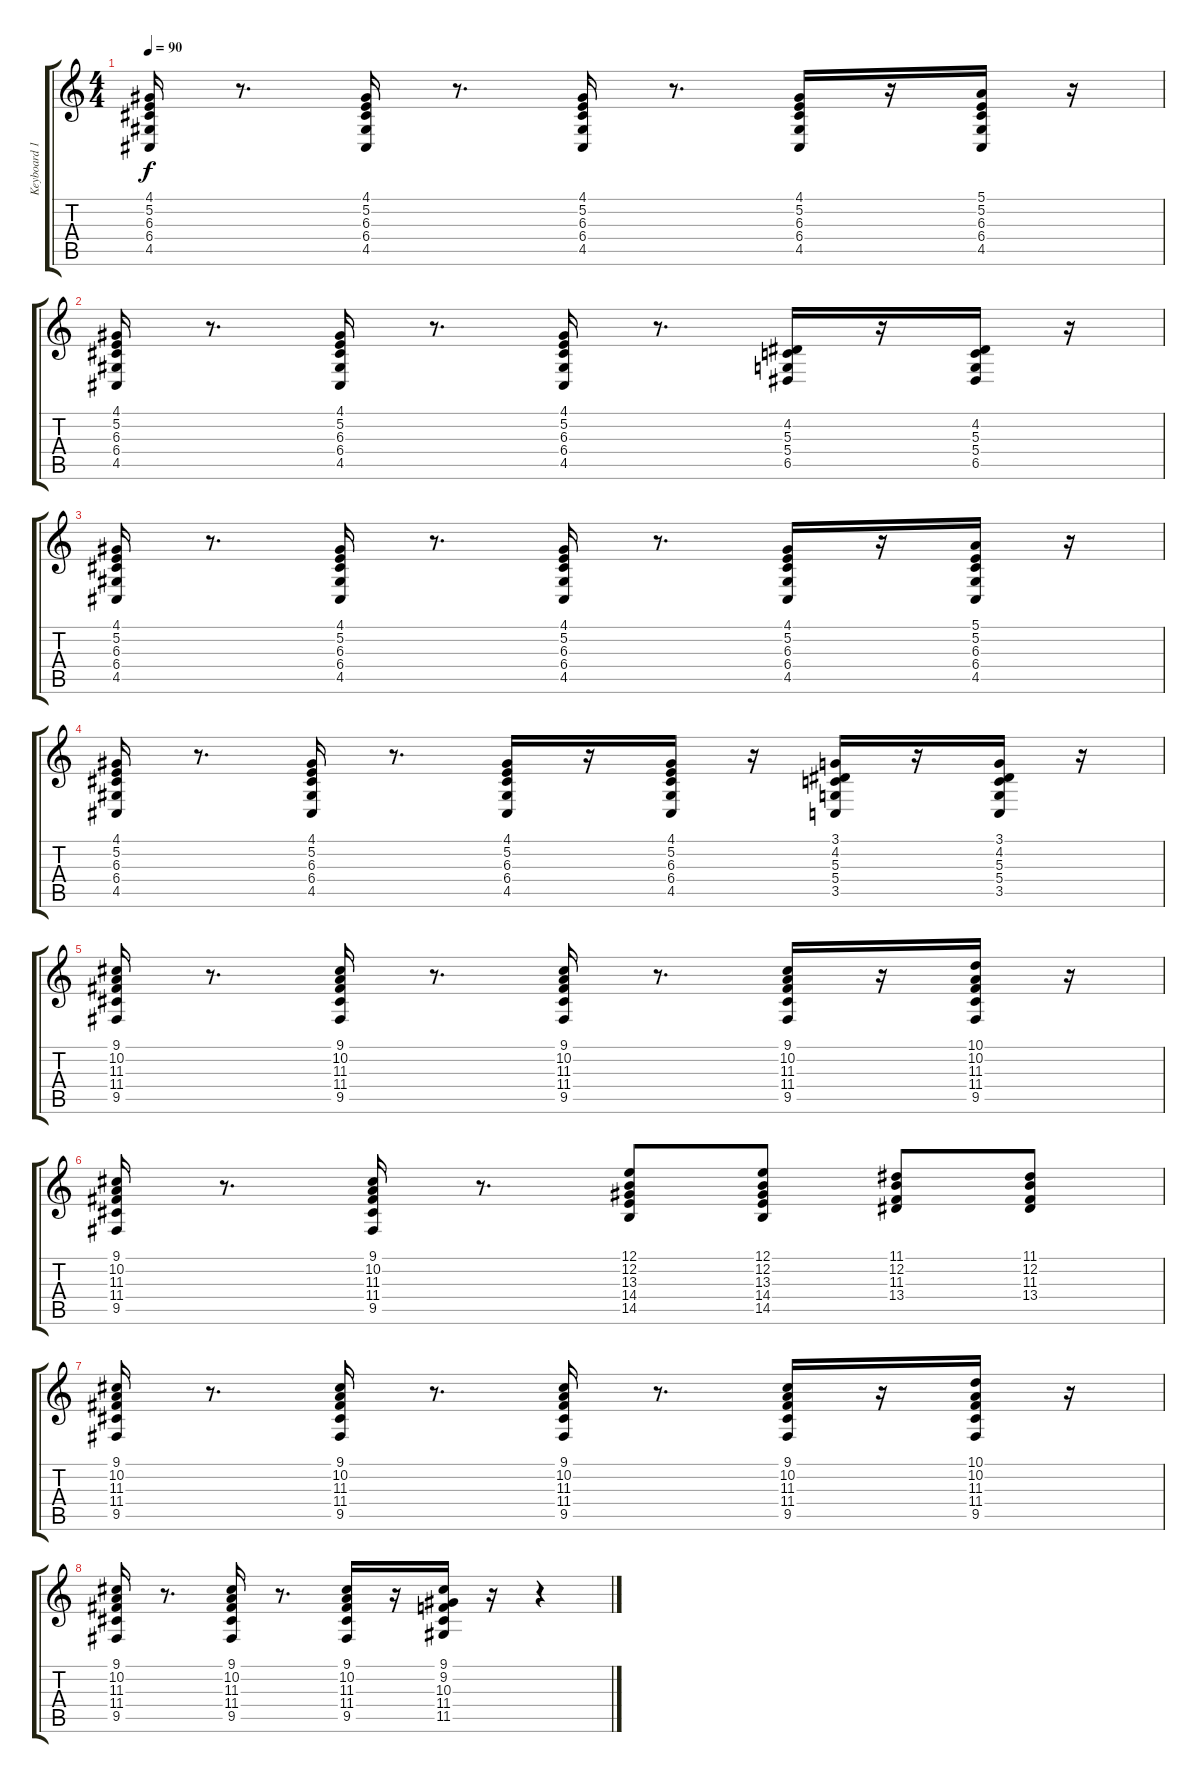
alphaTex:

\track ("Keyboard 1." "Keyboard 1") {instrument stringensemble1}
\staff {score tabs}
\tuning (E4 B3 G3 D3 A2 E2) {hide}
\ts (4 4)
\tempo 90
\clef g2
\ks c
(4.1 5.2 6.3 6.4 4.5).16{dy f} r.8{d} (4.1 5.2 6.3 6.4 4.5).16 r.8{d} (4.1 5.2 6.3 6.4 4.5).16 r.8{d} (4.1 5.2 6.3 6.4 4.5).16 r.16 (5.1 5.2 6.3 6.4 4.5).16 r.16 |
(4.1 5.2 6.3 6.4 4.5).16 r.8{d} (4.1 5.2 6.3 6.4 4.5).16 r.8{d} (4.1 5.2 6.3 6.4 4.5).16 r.8{d} (4.2 5.3 5.4 6.5).16 r.16 (4.2 5.3 5.4 6.5).16 r.16 |
(4.1 5.2 6.3 6.4 4.5).16 r.8{d} (4.1 5.2 6.3 6.4 4.5).16 r.8{d} (4.1 5.2 6.3 6.4 4.5).16 r.8{d} (4.1 5.2 6.3 6.4 4.5).16 r.16 (5.1 5.2 6.3 6.4 4.5).16 r.16 |
(4.1 5.2 6.3 6.4 4.5).16 r.8{d} (4.1 5.2 6.3 6.4 4.5).16 r.8{d} (4.1 5.2 6.3 6.4 4.5).16 r.16 (4.1 5.2 6.3 6.4 4.5).16 r.16 (3.1 4.2 5.3 5.4 3.5).16 r.16 (3.1 4.2 5.3 5.4 3.5).16 r.16 |
(9.1 10.2 11.3 11.4 9.5).16 r.8{d} (9.1 10.2 11.3 11.4 9.5).16 r.8{d} (9.1 10.2 11.3 11.4 9.5).16 r.8{d} (9.1 10.2 11.3 11.4 9.5).16 r.16 (10.1 10.2 11.3 11.4 9.5).16 r.16 |
(9.1 10.2 11.3 11.4 9.5).16 r.8{d} (9.1 10.2 11.3 11.4 9.5).16 r.8{d} (12.1 12.2 13.3 14.4 14.5).8 (12.1 12.2 13.3 14.4 14.5).8 (11.1 12.2 11.3 13.4).8 (11.1 12.2 11.3 13.4).8 |
(9.1 10.2 11.3 11.4 9.5).16 r.8{d} (9.1 10.2 11.3 11.4 9.5).16 r.8{d} (9.1 10.2 11.3 11.4 9.5).16 r.8{d} (9.1 10.2 11.3 11.4 9.5).16 r.16 (10.1 10.2 11.3 11.4 9.5).16 r.16 |
(9.1 10.2 11.3 11.4 9.5).16 r.8{d} (9.1 10.2 11.3 11.4 9.5).16 r.8{d} (9.1 10.2 11.3 11.4 9.5).16 r.16 (9.1 9.2 10.3 11.4 11.5).16 r.16 r.4
